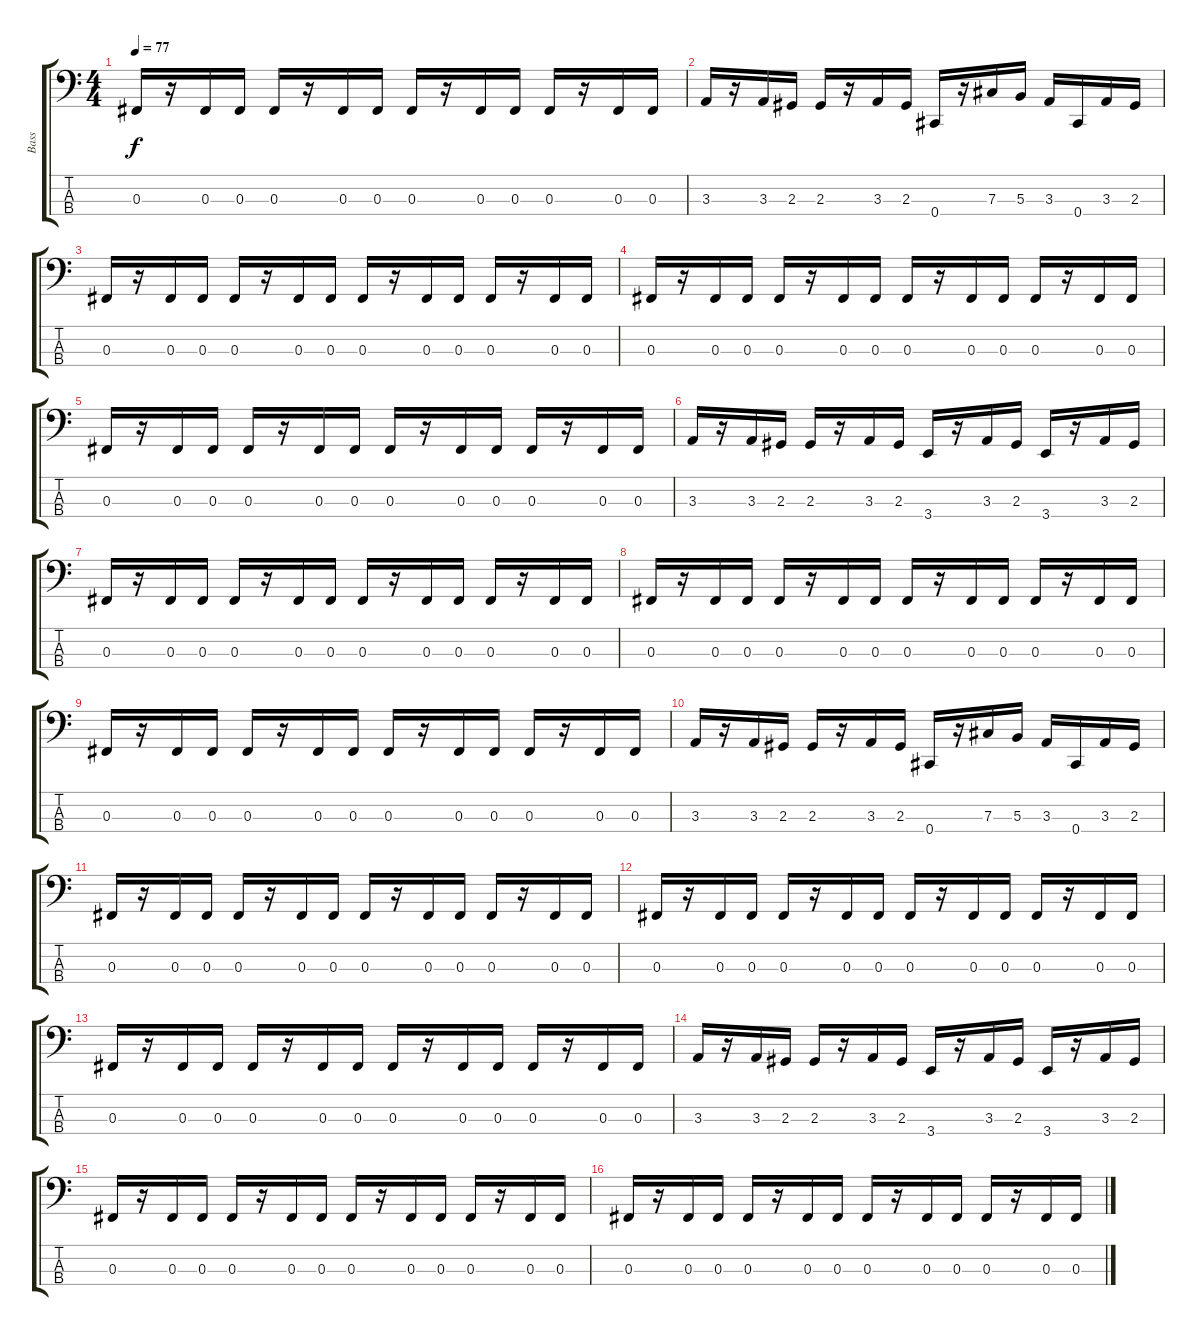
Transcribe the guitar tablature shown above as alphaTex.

\track ("Bass" "Bass") {instrument electricbassfinger}
\staff {score tabs}
\tuning (E2 B1 Gb1 Db1) {hide}
\ts (4 4)
\tempo 77
\clef f4
\ks c
0.3.16{dy f} r.16 0.3.16 0.3.16 0.3.16 r.16 0.3.16 0.3.16 0.3.16 r.16 0.3.16 0.3.16 0.3.16 r.16 0.3.16 0.3.16 |
3.3.16 r.16 3.3.16 2.3.16 2.3.16 r.16 3.3.16 2.3.16 0.4.16 r.16 7.3.16 5.3.16 3.3.16 0.4.16 3.3.16 2.3.16 |
0.3.16 r.16 0.3.16 0.3.16 0.3.16 r.16 0.3.16 0.3.16 0.3.16 r.16 0.3.16 0.3.16 0.3.16 r.16 0.3.16 0.3.16 |
0.3.16 r.16 0.3.16 0.3.16 0.3.16 r.16 0.3.16 0.3.16 0.3.16 r.16 0.3.16 0.3.16 0.3.16 r.16 0.3.16 0.3.16 |
0.3.16 r.16 0.3.16 0.3.16 0.3.16 r.16 0.3.16 0.3.16 0.3.16 r.16 0.3.16 0.3.16 0.3.16 r.16 0.3.16 0.3.16 |
3.3.16 r.16 3.3.16 2.3.16 2.3.16 r.16 3.3.16 2.3.16 3.4.16 r.16 3.3.16 2.3.16 3.4.16 r.16 3.3.16 2.3.16 |
0.3.16 r.16 0.3.16 0.3.16 0.3.16 r.16 0.3.16 0.3.16 0.3.16 r.16 0.3.16 0.3.16 0.3.16 r.16 0.3.16 0.3.16 |
0.3.16 r.16 0.3.16 0.3.16 0.3.16 r.16 0.3.16 0.3.16 0.3.16 r.16 0.3.16 0.3.16 0.3.16 r.16 0.3.16 0.3.16 |
0.3.16 r.16 0.3.16 0.3.16 0.3.16 r.16 0.3.16 0.3.16 0.3.16 r.16 0.3.16 0.3.16 0.3.16 r.16 0.3.16 0.3.16 |
3.3.16 r.16 3.3.16 2.3.16 2.3.16 r.16 3.3.16 2.3.16 0.4.16 r.16 7.3.16 5.3.16 3.3.16 0.4.16 3.3.16 2.3.16 |
0.3.16 r.16 0.3.16 0.3.16 0.3.16 r.16 0.3.16 0.3.16 0.3.16 r.16 0.3.16 0.3.16 0.3.16 r.16 0.3.16 0.3.16 |
0.3.16 r.16 0.3.16 0.3.16 0.3.16 r.16 0.3.16 0.3.16 0.3.16 r.16 0.3.16 0.3.16 0.3.16 r.16 0.3.16 0.3.16 |
0.3.16 r.16 0.3.16 0.3.16 0.3.16 r.16 0.3.16 0.3.16 0.3.16 r.16 0.3.16 0.3.16 0.3.16 r.16 0.3.16 0.3.16 |
3.3.16 r.16 3.3.16 2.3.16 2.3.16 r.16 3.3.16 2.3.16 3.4.16 r.16 3.3.16 2.3.16 3.4.16 r.16 3.3.16 2.3.16 |
0.3.16 r.16 0.3.16 0.3.16 0.3.16 r.16 0.3.16 0.3.16 0.3.16 r.16 0.3.16 0.3.16 0.3.16 r.16 0.3.16 0.3.16 |
0.3.16 r.16 0.3.16 0.3.16 0.3.16 r.16 0.3.16 0.3.16 0.3.16 r.16 0.3.16 0.3.16 0.3.16 r.16 0.3.16 0.3.16
